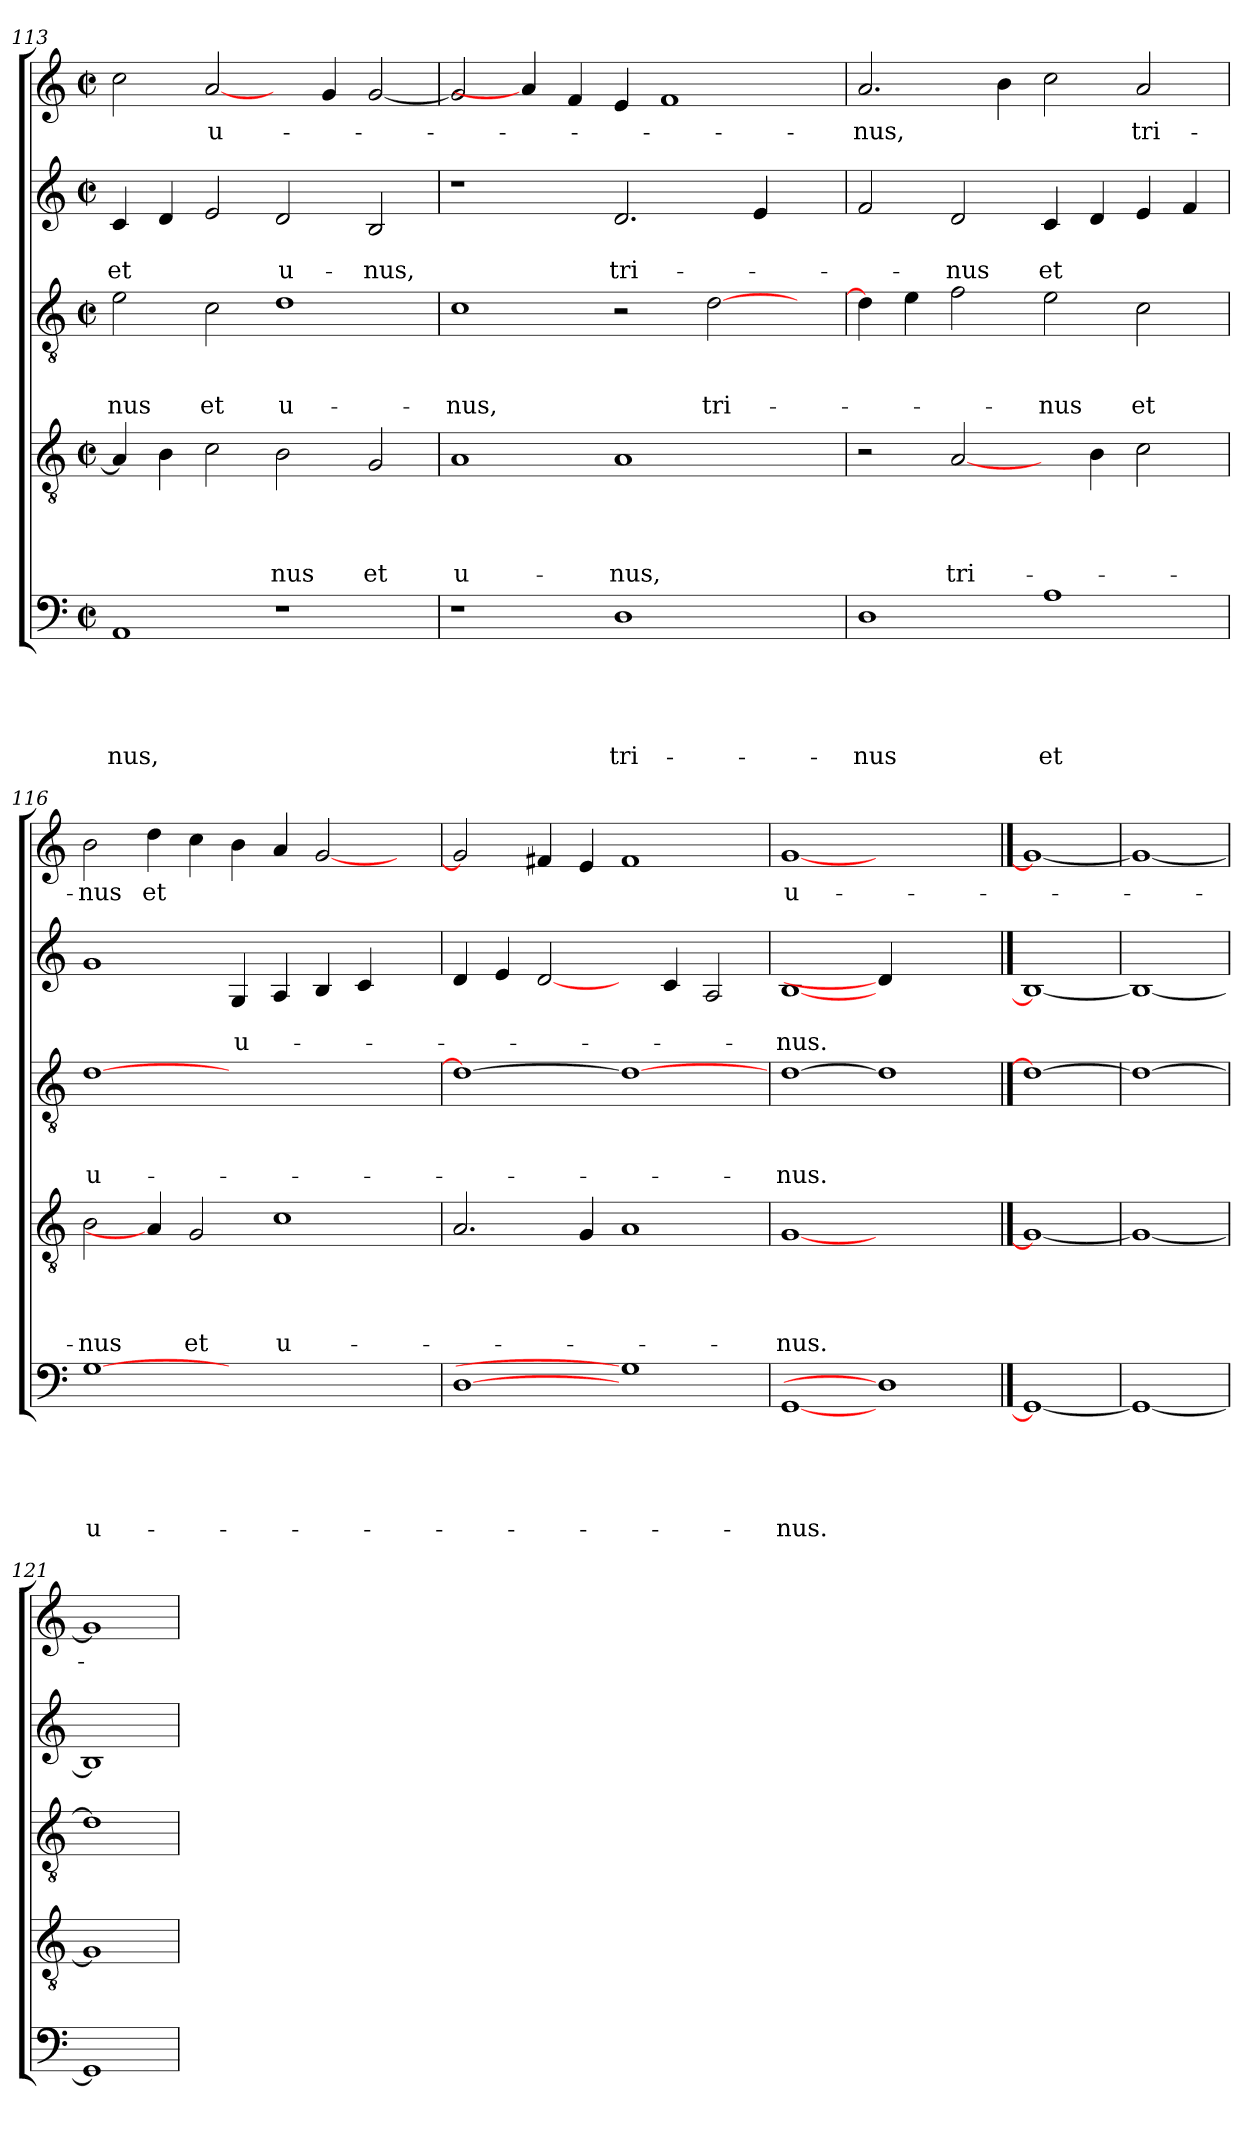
**kern	**text	**text	**text	**text	**text	**kern	**text	**text	**text	**text	**kern	**text	**text	**text	**kern	**text	**text	**kern	**text
*part5	*part5	*part5	*part5	*part5	*part5	*part4	*part4	*part4	*part4	*part4	*part3	*part3	*part3	*part3	*part2	*part2	*part2	*part1	*part1
*staff5	*staff5	*staff5	*staff5	*staff5	*staff5	*staff4	*staff4	*staff4	*staff4	*staff4	*staff3	*staff3	*staff3	*staff3	*staff2	*staff2	*staff2	*staff1	*staff1
*clefF4	*	*	*	*	*	*clefGv2	*	*	*	*	*clefGv2	*	*	*	*clefG2	*	*	*clefG2	*
*k[]	*	*	*	*	*	*k[]	*	*	*	*	*k[]	*	*	*	*k[]	*	*	*k[]	*
*C:	*	*	*	*	*	*C:	*	*	*	*	*C:	*	*	*	*C:	*	*	*C:	*
*M2/2	*	*	*	*	*	*M2/2	*	*	*	*	*M2/2	*	*	*	*M2/2	*	*	*M2/2	*
*met(c|)	*	*	*	*	*	*met(c|)	*	*	*	*	*met(c|)	*	*	*	*met(c|)	*	*	*met(c|)	*
=113	=113	=113	=113	=113	=113	=113	=113	=113	=113	=113	=113	=113	=113	=113	=113	=113	=113	=113	=113
!	!	!	!	!	!LO:LY:b	!	!	!	!	!	!	!	!	!LO:LY:b	!	!	!LO:LY:b	!	!
1AA	.	.	.	.	-nus,	4A/]	.	.	.	.	2e\	.	.	-nus	4c/	.	et	2cc\	.
.	.	.	.	.	.	4B\	.	.	.	.	.	.	.	.	4d/	.	.	.	.
!	!	!	!	!	!	!	!	!	!	!	!	!	!	!LO:LY:b	!	!	!	!	!LO:LY:b
.	.	.	.	.	.	2c\	.	.	.	.	2c\	.	.	et	2e/	.	.	[2a/	u-
!	!	!	!	!	!	!	!	!	!	!LO:LY:b	!	!	!	!LO:LY:b	!	!	!LO:LY:b	!	!
1r	.	.	.	.	.	2B\	.	.	.	-nus	1d	.	.	u-	2d/	.	u-	4ryy	.
.	.	.	.	.	.	.	.	.	.	.	.	.	.	.	.	.	.	4g/	.
!	!	!	!	!	!	!	!	!	!	!LO:LY:b	!	!	!	!	!	!	!LO:LY:b	!	!
.	.	.	.	.	.	2G/	.	.	.	et	.	.	.	.	2B/	.	-nus,	[<2g/	.
!!LO:LB:g=z
=114	=114	=114	=114	=114	=114	=114	=114	=114	=114	=114	=114	=114	=114	=114	=114	=114	=114	=114	=114
!	!	!	!	!	!	!	!	!	!	!LO:LY:b	!	!	!	!LO:LY:b	!	!	!	!	!
1r	.	.	.	.	.	1A	.	.	.	u-	1c	.	.	-nus,	1r	.	.	2g/]	.
.	.	.	.	.	.	.	.	.	.	.	.	.	.	.	.	.	.	4a/]	.
.	.	.	.	.	.	.	.	.	.	.	.	.	.	.	.	.	.	4f/	.
!	!	!	!	!	!LO:LY:b	!	!	!	!	!LO:LY:b	!	!	!	!	!	!	!LO:LY:b	!	!
1D	.	.	.	.	tri-	1A	.	.	.	-nus,	2r	.	.	.	2.d/	.	tri-	4e/	.
.	.	.	.	.	.	.	.	.	.	.	.	.	.	.	.	.	.	1f	.
!	!	!	!	!	!	!	!	!	!	!	!	!	!	!LO:LY:b	!	!	!	!	!
.	.	.	.	.	.	.	.	.	.	.	[>2d\	.	.	tri-	.	.	.	.	.
.	.	.	.	.	.	.	.	.	.	.	.	.	.	.	4e/	.	.	.	.
4ryy	.	.	.	.	.	4ryy	.	.	.	.	4ryy	.	.	.	4ryy	.	.	.	.
=115	=115	=115	=115	=115	=115	=115	=115	=115	=115	=115	=115	=115	=115	=115	=115	=115	=115	=115	=115
!	!	!	!	!	!LO:LY:b	!	!	!	!	!	!	!	!	!	!	!	!	!	!LO:LY:b
1D	.	.	.	.	-nus	2r	.	.	.	.	4d\]	.	.	.	2f/	.	.	2.a/	-nus,
.	.	.	.	.	.	.	.	.	.	.	4e\	.	.	.	.	.	.	.	.
!	!	!	!	!	!	!	!	!	!	!LO:LY:b	!	!	!	!	!	!	!LO:LY:b	!	!
.	.	.	.	.	.	[2A/	.	.	.	tri-	2f\	.	.	.	2d/	.	-nus	.	.
.	.	.	.	.	.	.	.	.	.	.	.	.	.	.	.	.	.	4b\	.
!	!	!	!	!	!LO:LY:b	!	!	!	!	!	!	!	!	!LO:LY:b	!	!	!LO:LY:b	!	!
1A	.	.	.	.	et	4ryy	.	.	.	.	2e\	.	.	-nus	4c/	.	et	2cc\	.
.	.	.	.	.	.	4B\	.	.	.	.	.	.	.	.	4d/	.	.	.	.
!	!	!	!	!	!	!	!	!	!	!	!	!	!	!LO:LY:b	!	!	!	!	!LO:LY:b
.	.	.	.	.	.	2c\	.	.	.	.	2c\	.	.	et	4e/	.	.	2a/	tri-
.	.	.	.	.	.	.	.	.	.	.	.	.	.	.	4f/	.	.	.	.
=116	=116	=116	=116	=116	=116	=116	=116	=116	=116	=116	=116	=116	=116	=116	=116	=116	=116	=116	=116
!	!	!	!	!	!LO:LY:b:rj	!	!	!	!	!LO:LY:b	!	!	!	!LO:LY:b:rj	!	!	!	!	!LO:LY:b
[1G	.	.	.	.	u-	2B\	.	.	.	-nus	[>1d	.	.	u-	1g	.	.	2b\	-nus
!	!	!	!	!	!	!	!	!	!	!	!	!	!	!	!	!	!	!	!LO:LY:b
.	.	.	.	.	.	4A/]	.	.	.	.	.	.	.	.	.	.	.	4dd\	et
!	!	!	!	!	!	!	!	!	!	!LO:LY:b	!	!	!	!	!	!	!	!	!
.	.	.	.	.	.	2G/	.	.	.	et	.	.	.	.	.	.	.	4cc\	.
!	!	!	!	!	!	!	!	!	!	!	!	!	!	!	!	!	!LO:LY:b	!	!
1ryy	.	.	.	.	.	.	.	.	.	.	1ryy	.	.	.	4G/	.	u-	4b\	.
!	!	!	!	!	!	!	!	!	!	!LO:LY:b	!	!	!	!	!	!	!	!	!
.	.	.	.	.	.	1c	.	.	.	u-	.	.	.	.	4A/	.	.	4a/	.
.	.	.	.	.	.	.	.	.	.	.	.	.	.	.	4B/	.	.	[<2g/	.
.	.	.	.	.	.	.	.	.	.	.	.	.	.	.	4c/	.	.	.	.
4ryy	.	.	.	.	.	.	.	.	.	.	4ryy	.	.	.	4ryy	.	.	4ryy	.
=117	=117	=117	=117	=117	=117	=117	=117	=117	=117	=117	=117	=117	=117	=117	=117	=117	=117	=117	=117
[1D	.	.	.	.	.	2.A/	.	.	.	.	1d_	.	.	.	4d/	.	.	2g/]	.
.	.	.	.	.	.	.	.	.	.	.	.	.	.	.	4e/	.	.	.	.
.	.	.	.	.	.	.	.	.	.	.	.	.	.	.	[2d/	.	.	4f#X/	.
.	.	.	.	.	.	4G/	.	.	.	.	.	.	.	.	.	.	.	4e/	.
1G]	.	.	.	.	.	1A	.	.	.	.	1d_	.	.	.	4ryy	.	.	1f#	.
.	.	.	.	.	.	.	.	.	.	.	.	.	.	.	4c/	.	.	.	.
.	.	.	.	.	.	.	.	.	.	.	.	.	.	.	2A/	.	.	.	.
=118	=118	=118	=118	=118	=118	=118	=118	=118	=118	=118	=118	=118	=118	=118	=118	=118	=118	=118	=118
!	!	!	!	!	!LO:LY:b	!	!	!	!	!LO:LY:b	!	!	!	!LO:LY:b	!	!	!LO:LY:b	!	!LO:LY:b
[1GG	.	.	.	.	-nus.	[1G	.	.	.	-nus.	[1d	.	.	-nus.	[1B	.	-nus.	[1g	u-
1D]	.	.	.	.	.	1ryy	.	.	.	.	1d]	.	.	.	4d/]	.	.	1ryy	.
.	.	.	.	.	.	.	.	.	.	.	.	.	.	.	2.ryy	.	.	.	.
==119	==119	==119	==119	==119	==119	==119	==119	==119	==119	==119	==119	==119	==119	==119	==119	==119	==119	==119	==119
1GG_	.	.	.	.	.	1G_	.	.	.	.	1d_	.	.	.	1B_	.	.	1g_	.
=120	=120	=120	=120	=120	=120	=120	=120	=120	=120	=120	=120	=120	=120	=120	=120	=120	=120	=120	=120
1GG_	.	.	.	.	.	1G_	.	.	.	.	1d_	.	.	.	1B_	.	.	1g_	.
=121	=121	=121	=121	=121	=121	=121	=121	=121	=121	=121	=121	=121	=121	=121	=121	=121	=121	=121	=121
1GG]	.	.	.	.	.	1G]	.	.	.	.	1d]	.	.	.	1B]	.	.	1g]	.
=	=	=	=	=	=	=	=	=	=	=	=	=	=	=	=	=	=	=	=
*-	*-	*-	*-	*-	*-	*-	*-	*-	*-	*-	*-	*-	*-	*-	*-	*-	*-	*-	*-
